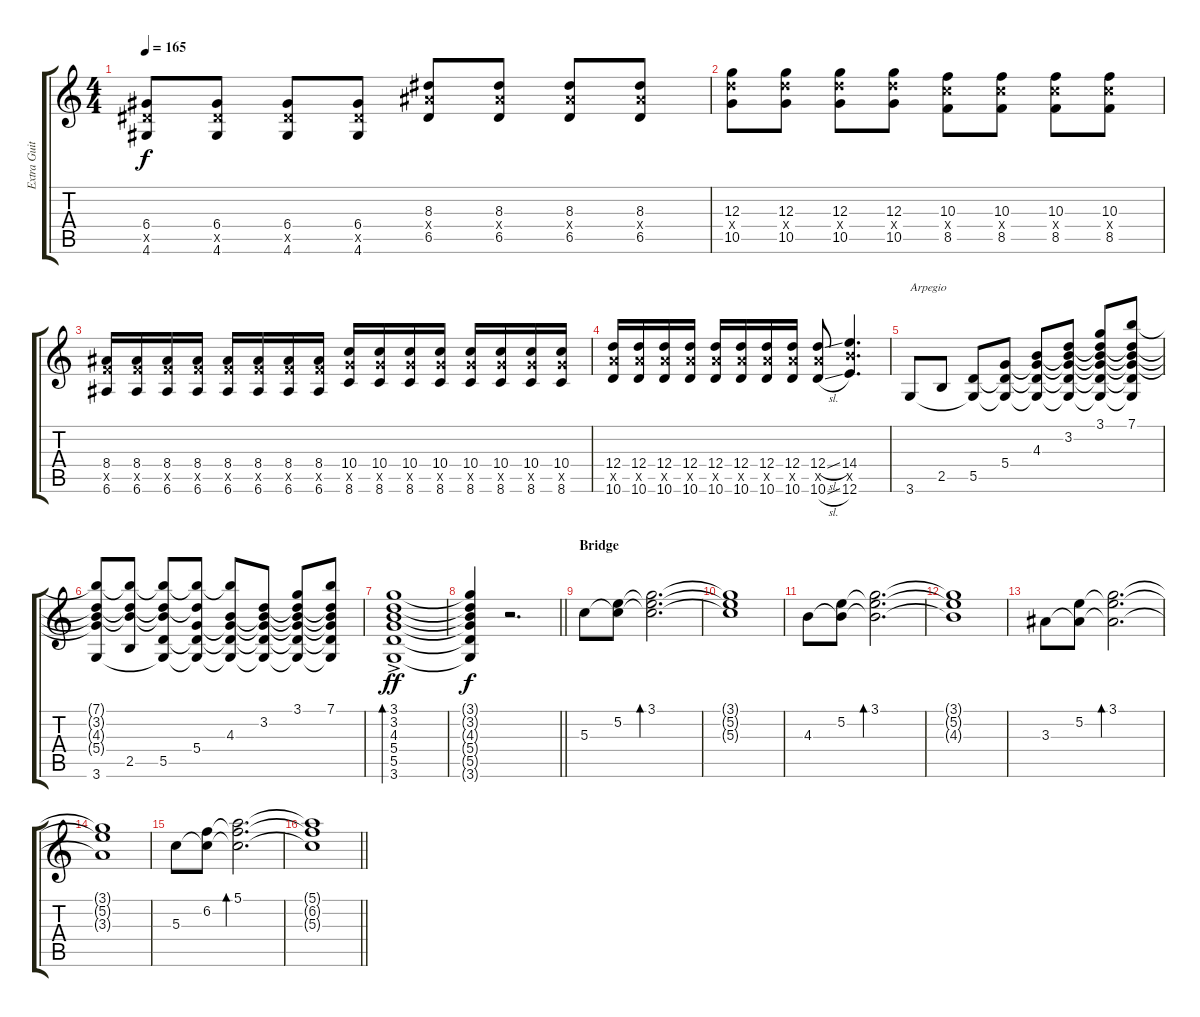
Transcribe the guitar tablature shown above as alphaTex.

\track ("Extra Guitar" "Extra Guit") {instrument overdrivenguitar}
\staff {score tabs}
\tuning (E4 B3 G3 D3 A2 E2) {hide}
\ts (4 4)
\tempo 165
\clef g2
\ks c
(6.4 6.5{x} 4.6).8{dy f} (6.4 6.5{x} 4.6).8 (6.4 6.5{x} 4.6).8 (6.4 6.5{x} 4.6).8 (8.3 8.4{x} 6.5).8 (8.3 8.4{x} 6.5).8 (8.3 8.4{x} 6.5).8 (8.3 8.4{x} 6.5).8 |
(12.3 12.4{x} 10.5).8 (12.3 12.4{x} 10.5).8 (12.3 12.4{x} 10.5).8 (12.3 12.4{x} 10.5).8 (10.3 10.4{x} 8.5).8 (10.3 10.4{x} 8.5).8 (10.3 10.4{x} 8.5).8 (10.3 10.4{x} 8.5).8 |
(8.4 8.5{x} 6.6).16 (8.4 8.5{x} 6.6).16 (8.4 8.5{x} 6.6).16 (8.4 8.5{x} 6.6).16 (8.4 8.5{x} 6.6).16 (8.4 8.5{x} 6.6).16 (8.4 8.5{x} 6.6).16 (8.4 8.5{x} 6.6).16 (10.4 10.5{x} 8.6).16 (10.4 10.5{x} 8.6).16 (10.4 10.5{x} 8.6).16 (10.4 10.5{x} 8.6).16 (10.4 10.5{x} 8.6).16 (10.4 10.5{x} 8.6).16 (10.4 10.5{x} 8.6).16 (10.4 10.5{x} 8.6).16 |
(12.4 12.5{x} 10.6).16 (12.4 12.5{x} 10.6).16 (12.4 12.5{x} 10.6).16 (12.4 12.5{x} 10.6).16 (12.4 12.5{x} 10.6).16 (12.4 12.5{x} 10.6).16 (12.4 12.5{x} 10.6).16 (12.4 12.5{x} 10.6).16 (12.4{sl} 12.5{x} 10.6{sl}).8 (14.4 14.5{x} 12.6).4{d} |
3.6.8{txt "Arpegio"} 2.5.8 (5.5 3.6{t}).8 (5.4 5.5{t} 3.6{t}).8 (4.3 5.4{t} 5.5{t} 3.6{t}).8 (3.2 4.3{t} 5.4{t} 5.5{t} 3.6{t}).8 (3.1 3.2{t} 4.3{t} 5.4{t} 5.5{t} 3.6{t}).8 (7.1 3.2{t} 4.3{t} 5.4{t} 5.5{t} 3.6{t}).8 |
(7.1{t} 3.2{t} 4.3{t} 5.4{t} 3.6).8 (7.1{t} 3.2{t} 4.3{t} 2.5).8 (7.1{t} 3.2{t} 4.3{t} 5.5 3.6{t}).8 (7.1{t} 3.2{t} 5.4 5.5{t} 3.6{t}).8 (7.1{t} 4.3 5.4{t} 5.5{t} 3.6{t}).8 (3.2 4.3{t} 5.4{t} 5.5{t} 3.6{t}).8 (3.1 3.2{t} 4.3{t} 5.4{t} 5.5{t} 3.6{t}).8 (7.1 3.2{t} 4.3{t} 5.4{t} 5.5{t} 3.6{t}).8 |
(3.1{ac} 3.2{ac} 4.3{ac} 5.4{ac} 5.5{ac} 3.6{ac}).1{bd 480 dy ff} |
\barLineRight lightlight
(3.1{t} 3.2{t} 4.3{t} 5.4{t} 5.5{t} 3.6{t}).4{dy f volume 2} r.2{d instrument acousticguitarsteel} |
\section ("" "Bridge")
5.3.8 (5.2 5.3{t}).8 (3.1 5.2{t} 5.3{t}).2{d bd 480} |
(3.1{t} 5.2{t} 5.3{t}).1 |
4.3.8 (5.2 4.3{t}).8 (3.1 5.2{t} 4.3{t}).2{d bd 480} |
(3.1{t} 5.2{t} 4.3{t}).1 |
3.3.8 (5.2 3.3{t}).8 (3.1 5.2{t} 3.3{t}).2{d bd 480} |
(3.1{t} 5.2{t} 3.3{t}).1 |
5.3.8 (6.2 5.3{t}).8 (5.1 6.2{t} 5.3{t}).2{d bd 480} |
\barLineRight lightlight
(5.1{t} 6.2{t} 5.3{t}).1
